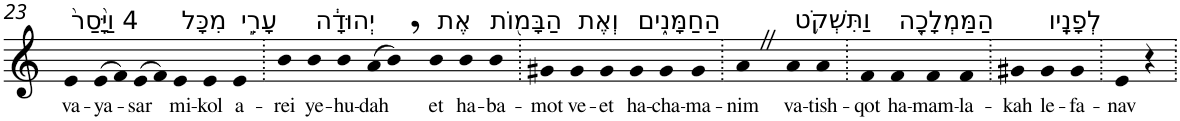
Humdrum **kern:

**kern	**text
*part1	*part1
*staff1	*staff1
*I"Piano	*
*I'Pno	*
!!LO:PB:g=z
*clefG2	*
*k[]	*
=23	=23
!LO:TX:a:t=4 וַיָּ֙סַר֙	!
!	!LO:LY:b
4e	va-
!	!LO:LY:b
(>8e	-ya-
8f)	.
!	!LO:LY:b
(>8e	-sar
8f)	.
!LO:TX:a:t=מִכָּל	!
!	!LO:LY:b
4e	mi-
!	!LO:LY:b
4e	-kol
!LO:TX:a:t=עָרֵ֣י	!
!	!LO:LY:b
4e	a-
=24.	=24.
!	!LO:LY:b
4b	-rei
!LO:TX:a:t=יְהוּדָ֔ה	!
!	!LO:LY:b
4b	ye-
!	!LO:LY:b
4b	-hu-
!	!LO:LY:b
(>8a	-dah
8b,)	.
!LO:TX:a:t=אֶת	!
!	!LO:LY:b
4b	et
!LO:TX:a:t=הַבָּמ֖וֹת	!
!	!LO:LY:b
4b	ha-
!	!LO:LY:b
4b	-ba-
=25.	=25.
!	!LO:LY:b
4g#X	-mot
!LO:TX:a:t=וְאֶת	!
!	!LO:LY:b
4g#	ve-
!	!LO:LY:b
4g#	-et
!LO:TX:a:t=הַחַמָּנִ֑ים	!
!	!LO:LY:b
4g#	ha-
!	!LO:LY:b
4g#	-cha-
!	!LO:LY:b
4g#	-ma-
=26.	=26.
!	!LO:LY:b
4aZ	-nim
!LO:TX:a:t=וַתִּשְׁקֹ֥ט	!
!	!LO:LY:b
4a	va-
!	!LO:LY:b
4a	-tish-
=27.	=27.
!	!LO:LY:b
4f	-qot
!LO:TX:a:t=הַמַּמְלָכָ֖ה	!
!	!LO:LY:b
4f	ha-
!	!LO:LY:b
4f	-mam-
!	!LO:LY:b
4f	-la-
=28.	=28.
!	!LO:LY:b
4g#X	-kah
!LO:TX:a:t=לְפָנָֽיו	!
!	!LO:LY:b
4g#	le-
!	!LO:LY:b
4g#	-fa-
=29.	=29.
!	!LO:LY:b
4e	-nav
4r	.
=.	=.
*-	*-
